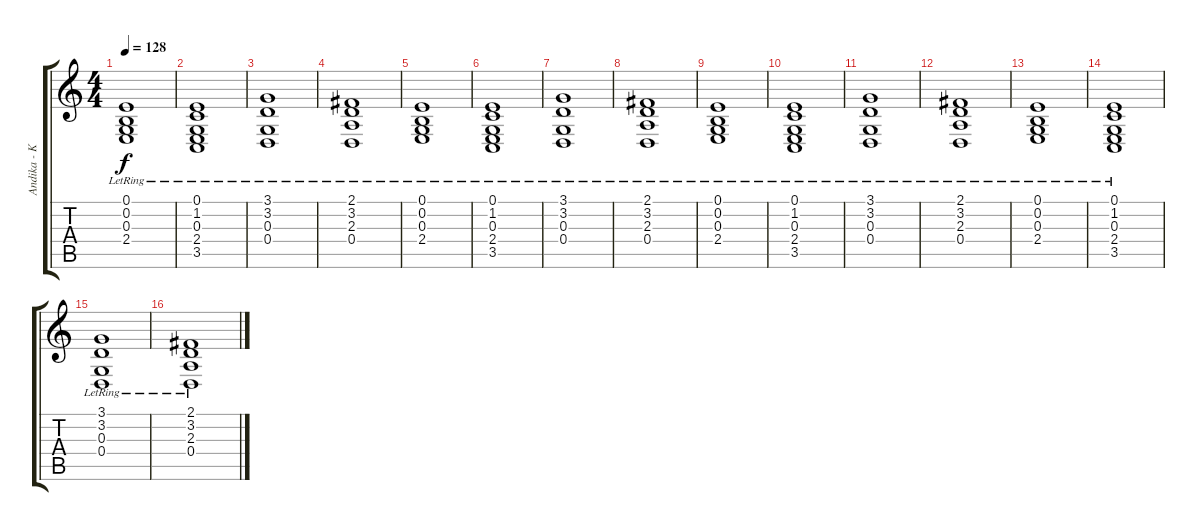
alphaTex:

\track ("Andika - Keyboard (R)" "Andika - K") {instrument reedorgan}
\staff {score tabs}
\tuning (E4 B3 G3 D3 A2 E2) {hide}
\ts (4 4)
\tempo 128
\clef g2
\ks c
(0.1{lr} 0.2{lr} 0.3{lr} 2.4{lr}).1{dy f} |
(0.1{lr} 1.2{lr} 0.3{lr} 2.4{lr} 3.5{lr}).1 |
(3.1{lr} 3.2{lr} 0.3 0.4).1 |
(2.1{lr} 3.2{lr} 2.3{lr} 0.4{lr}).1 |
(0.1{lr} 0.2{lr} 0.3{lr} 2.4{lr}).1 |
(0.1{lr} 1.2{lr} 0.3{lr} 2.4{lr} 3.5{lr}).1 |
(3.1{lr} 3.2{lr} 0.3 0.4).1 |
(2.1{lr} 3.2{lr} 2.3{lr} 0.4{lr}).1 |
(0.1{lr} 0.2{lr} 0.3{lr} 2.4{lr}).1 |
(0.1{lr} 1.2{lr} 0.3{lr} 2.4{lr} 3.5{lr}).1 |
(3.1{lr} 3.2{lr} 0.3 0.4).1 |
(2.1{lr} 3.2{lr} 2.3{lr} 0.4{lr}).1 |
(0.1{lr} 0.2{lr} 0.3{lr} 2.4{lr}).1 |
(0.1{lr} 1.2{lr} 0.3{lr} 2.4{lr} 3.5{lr}).1 |
(3.1{lr} 3.2{lr} 0.3 0.4).1 |
(2.1{lr} 3.2{lr} 2.3{lr} 0.4{lr}).1
